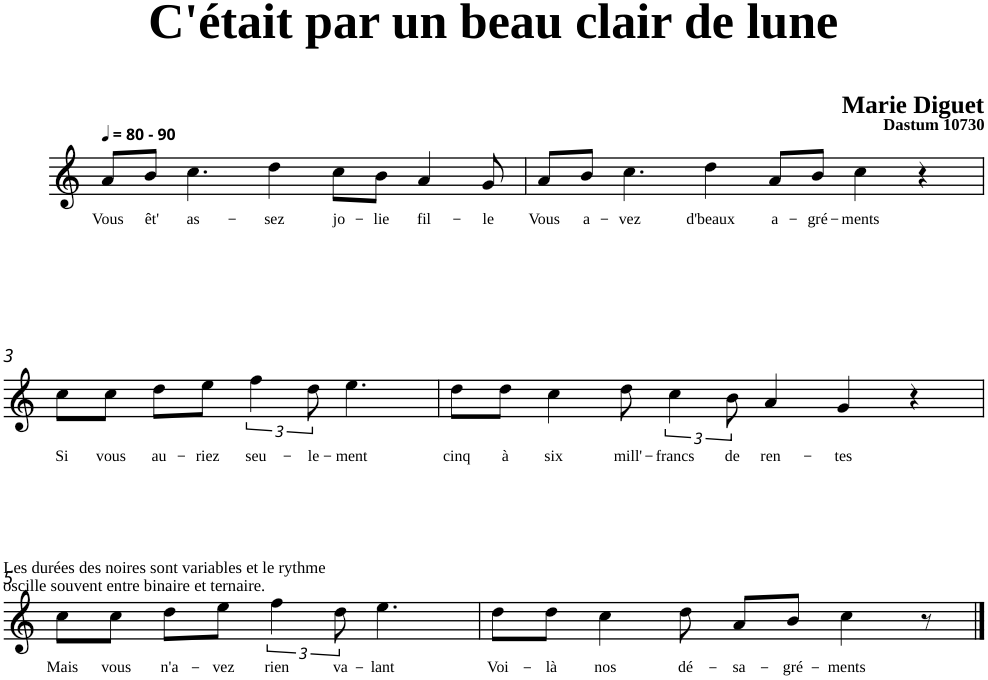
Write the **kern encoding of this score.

**kern	**text
*part1	*part1
*staff1	*staff1
*clefG2	*
*k[]	*
=1	=1
!LO:TX:a:B:t=- 90	!
!	!LO:LY:b
8a/L	Vous
!	!LO:LY:b
8b/J	êt'
!	!LO:LY:b
4.cc\	as-
!	!LO:LY:b
4dd\	-sez
!	!LO:LY:b
8cc\L	jo-
!	!LO:LY:b
8b\J	-lie
!	!LO:LY:b
4a/	fil-
!	!LO:LY:b
8g/	-le
=2	=2
!	!LO:LY:b
8a/L	Vous
!	!LO:LY:b
8b/J	a-
!	!LO:LY:b
4.cc\	-vez
!	!LO:LY:b
4dd\	d'beaux
!	!LO:LY:b
8a/L	a-
!	!LO:LY:b
8b/J	-gré-
!	!LO:LY:b
4cc\	-ments
4r	.
!!LO:LB:g=z
=3	=3
!	!LO:LY:b
8cc\L	Si
!	!LO:LY:b
8cc\J	vous
!	!LO:LY:b
8dd\L	au-
!	!LO:LY:b
8ee\J	-riez
!	!LO:LY:b
6ff\	seu-
!	!LO:LY:b
12dd\	-le-
!	!LO:LY:b
[4ee\	-ment
=4	=4
!	!LO:LY:b
8dd\L	cinq
8ee\]	.
!	!LO:LY:b
8dd\J	à
!	!LO:LY:b
4cc\	six
!	!LO:LY:b
8dd\	mill'-
!	!LO:LY:b
6cc\	-francs
!	!LO:LY:b
12b\	de
!	!LO:LY:b
[8a/	ren-
!	!LO:LY:b
4g/	-tes
4r	.
!!LO:LB:g=z
=5	=5
!	!LO:LY:b
8cc\L	Mais
8a/]	.
!	!LO:LY:b
8cc\J	vous
!	!LO:LY:b
8dd\L	n'a-
!	!LO:LY:b
8ee\J	-vez
!	!LO:LY:b
6ff\	rien
!	!LO:LY:b
12dd\	va-
!	!LO:LY:b
[4ee\	-lant
=6	=6
!	!LO:LY:b
8dd\L	Voi-
8ee\]	.
!	!LO:LY:b
8dd\J	-là
!	!LO:LY:b
4cc\	nos
!	!LO:LY:b
8dd\	dé-
!	!LO:LY:b
8a/L	-sa-
!	!LO:LY:b
8b/J	-gré-
!	!LO:LY:b
[8cc\	-ments
8r	.
==7	==7
8cc\]	.
=	=
*-	*-
